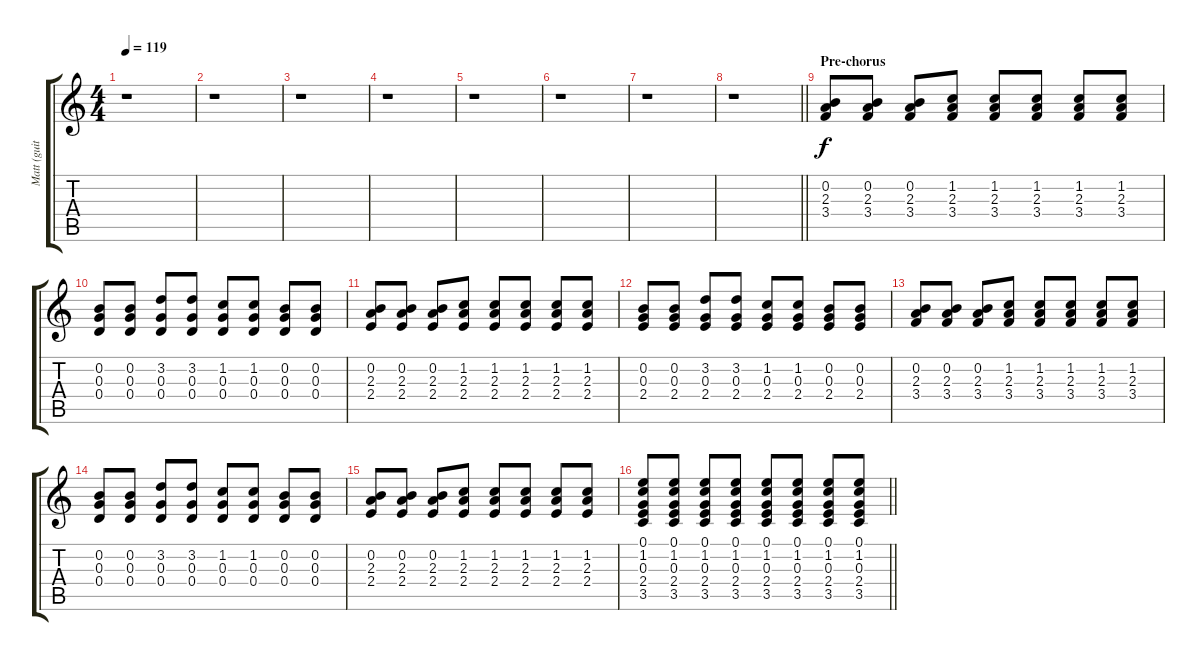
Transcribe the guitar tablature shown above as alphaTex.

\track ("Matt (guitar)" "Matt (guit") {instrument overdrivenguitar}
\staff {score tabs}
\tuning (E4 B3 G3 D3 A2 E2) {hide}
\ts (4 4)
\tempo 119
\clef g2
\ks c
r.1{dy f} |
r.1 |
r.1 |
r.1 |
r.1 |
r.1 |
r.1 |
\barLineRight lightlight
r.1 |
\section ("" "Pre-chorus")
(0.2 2.3 3.4).8 (0.2 2.3 3.4).8 (0.2 2.3 3.4).8 (1.2 2.3 3.4).8 (1.2 2.3 3.4).8 (1.2 2.3 3.4).8 (1.2 2.3 3.4).8 (1.2 2.3 3.4).8 |
(0.2 0.3 0.4).8 (0.2 0.3 0.4).8 (3.2 0.3 0.4).8 (3.2 0.3 0.4).8 (1.2 0.3 0.4).8 (1.2 0.3 0.4).8 (0.2 0.3 0.4).8 (0.2 0.3 0.4).8 |
(0.2 2.3 2.4).8 (0.2 2.3 2.4).8 (0.2 2.3 2.4).8 (1.2 2.3 2.4).8 (1.2 2.3 2.4).8 (1.2 2.3 2.4).8 (1.2 2.3 2.4).8 (1.2 2.3 2.4).8 |
(0.2 0.3 2.4).8 (0.2 0.3 2.4).8 (3.2 0.3 2.4).8 (3.2 0.3 2.4).8 (1.2 0.3 2.4).8 (1.2 0.3 2.4).8 (0.2 0.3 2.4).8 (0.2 0.3 2.4).8 |
(0.2 2.3 3.4).8 (0.2 2.3 3.4).8 (0.2 2.3 3.4).8 (1.2 2.3 3.4).8 (1.2 2.3 3.4).8 (1.2 2.3 3.4).8 (1.2 2.3 3.4).8 (1.2 2.3 3.4).8 |
(0.2 0.3 0.4).8 (0.2 0.3 0.4).8 (3.2 0.3 0.4).8 (3.2 0.3 0.4).8 (1.2 0.3 0.4).8 (1.2 0.3 0.4).8 (0.2 0.3 0.4).8 (0.2 0.3 0.4).8 |
(0.2 2.3 2.4).8 (0.2 2.3 2.4).8 (0.2 2.3 2.4).8 (1.2 2.3 2.4).8 (1.2 2.3 2.4).8 (1.2 2.3 2.4).8 (1.2 2.3 2.4).8 (1.2 2.3 2.4).8 |
\barLineRight lightlight
(0.1 1.2 0.3 2.4 3.5).8 (0.1 1.2 0.3 2.4 3.5).8 (0.1 1.2 0.3 2.4 3.5).8 (0.1 1.2 0.3 2.4 3.5).8 (0.1 1.2 0.3 2.4 3.5).8 (0.1 1.2 0.3 2.4 3.5).8 (0.1 1.2 0.3 2.4 3.5).8 (0.1 1.2 0.3 2.4 3.5).8
